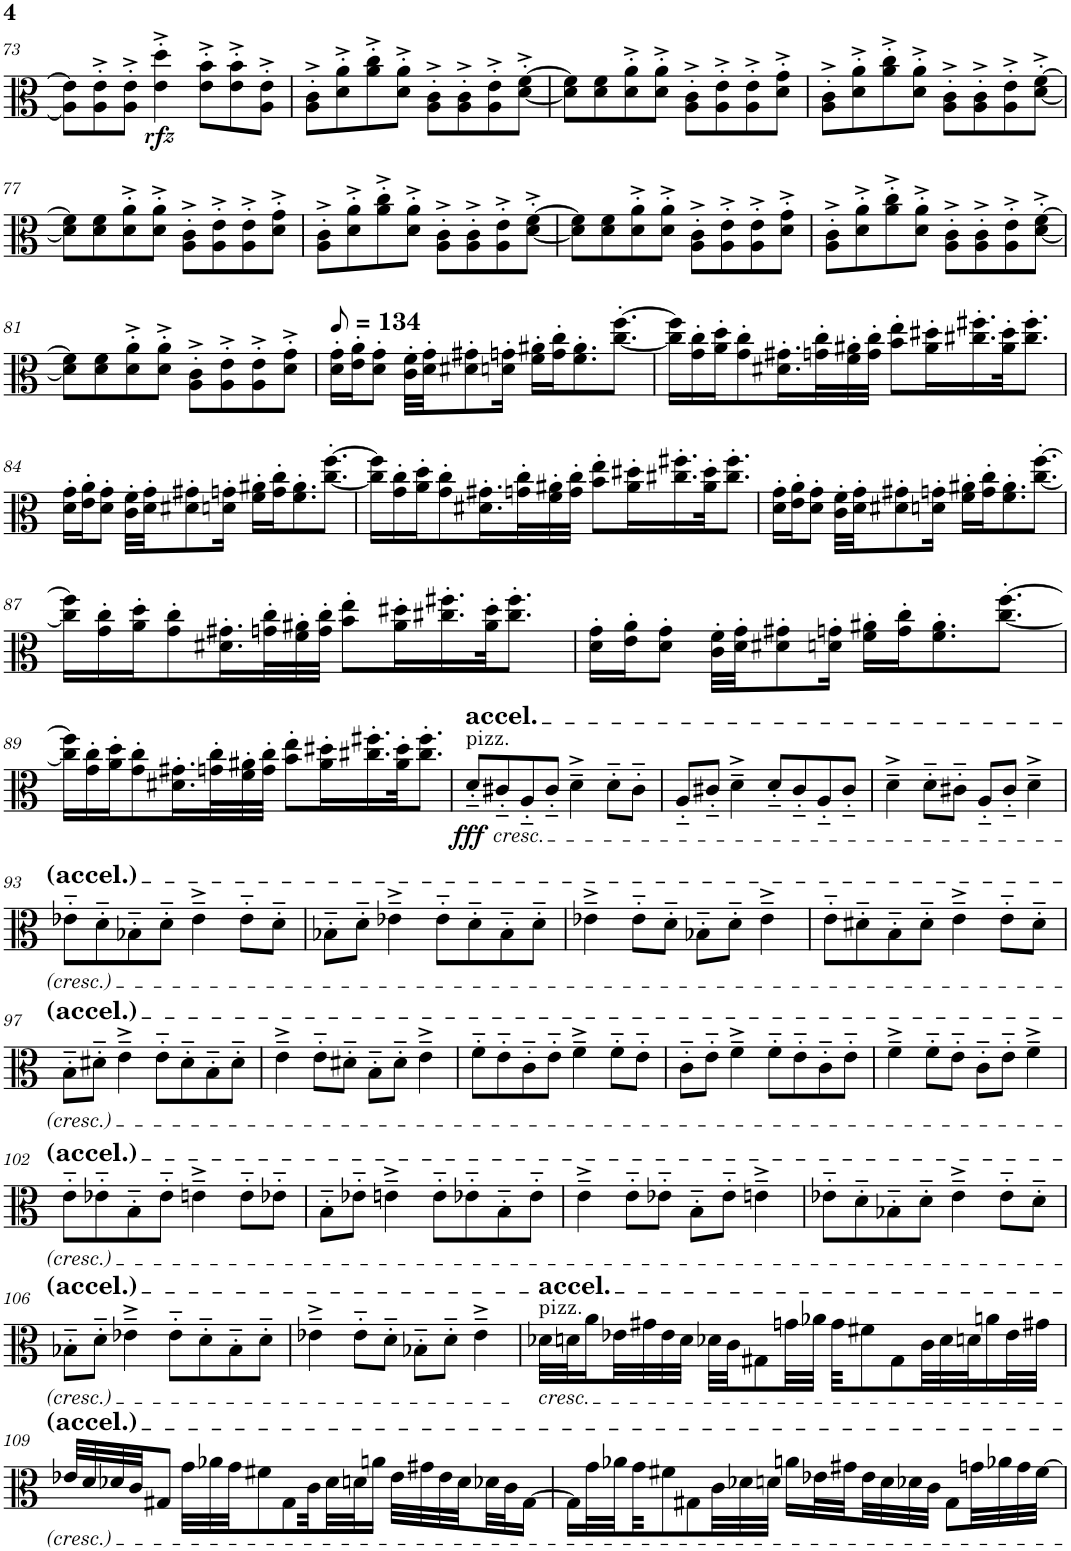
**kern	**dynam
*part1	*part1
*staff1	*staff1
*I"Viola	*
*I'Vla.	*
!!LO:PB:g=z
*clefC3	*
*k[]	*
*M4/4	*
=73	=73
8A\] 8e\]L	.
8A\'^ 8e\'^	.
8A\'^ 8e\'^J	.
!	!LO:DY:b
4e\'^ 4dd\'^	rfz
8e\'^ 8b\'^L	.
8e\'^ 8b\'^	.
8A\'^ 8e\'^J	.
=74	=74
8A\'^ 8c\'^L	.
8d\'^ 8a\'^	.
8a\'^ 8cc\'^	.
8d\'^ 8a\'^J	.
8A\'^ 8c\'^L	.
8A\'^ 8c\'^	.
8A\'^ 8e\'^	.
[8d\'^ [8f\'^J	.
=75	=75
8d\] 8f\]L	.
8d\ 8f\	.
8d\'^ 8a\'^	.
8d\'^ 8a\'^J	.
8A\'^ 8c\'^L	.
8A\'^ 8e\'^	.
8A\'^ 8e\'^	.
8d\'^ 8g\'^J	.
=76	=76
8A\'^ 8c\'^L	.
8d\'^ 8a\'^	.
8a\'^ 8cc\'^	.
8d\'^ 8a\'^J	.
8A\'^ 8c\'^L	.
8A\'^ 8c\'^	.
8A\'^ 8e\'^	.
[8d\'^ [8f\'^J	.
!!LO:LB:g=z
=77	=77
8d\] 8f\]L	.
8d\ 8f\	.
8d\'^ 8a\'^	.
8d\'^ 8a\'^J	.
8A\'^ 8c\'^L	.
8A\'^ 8e\'^	.
8A\'^ 8e\'^	.
8d\'^ 8g\'^J	.
=78	=78
8A\'^ 8c\'^L	.
8d\'^ 8a\'^	.
8a\'^ 8cc\'^	.
8d\'^ 8a\'^J	.
8A\'^ 8c\'^L	.
8A\'^ 8c\'^	.
8A\'^ 8e\'^	.
[8d\'^ [8f\'^J	.
=79	=79
8d\] 8f\]L	.
8d\ 8f\	.
8d\'^ 8a\'^	.
8d\'^ 8a\'^J	.
8A\'^ 8c\'^L	.
8A\'^ 8e\'^	.
8A\'^ 8e\'^	.
8d\'^ 8g\'^J	.
=80	=80
8A\'^ 8c\'^L	.
8d\'^ 8a\'^	.
8a\'^ 8cc\'^	.
8d\'^ 8a\'^J	.
8A\'^ 8c\'^L	.
8A\'^ 8c\'^	.
8A\'^ 8e\'^	.
[8d\'^ [8f\'^J	.
!!LO:LB:g=z
=81	=81
8d\] 8f\]L	.
8d\ 8f\	.
8d\'^ 8a\'^	.
8d\'^ 8a\'^J	.
8A\'^ 8c\'^L	.
8A\'^ 8e\'^	.
8A\'^ 8e\'^	.
8d\'^ 8g\'^J	.
=82	=82
*MM67	*
16d\' 16g\'LL	.
16e\' 16a\'J	.
8d\' 8g\'J	.
32c\' 32f\'LLL	.
32d\' 32g\'JJ	.
8d#X\' 8g#X\'	.
16dn\' 16gn\'Jk	.
16f\' 16a#X\'LL	.
16g\' 16cc\'J	.
8.f\' 8.a#\'	.
[8.cc\' [8.ff\'J	.
=83	=83
16cc\] 16ff\]LL	.
16g\' 16cc\'	.
16a\' 16dd\'J	.
8g\' 8cc\'	.
16.d#X\' 16.g#X\'L	.
32gn\' 32cc\'L	.
32f\' 32a#X\'	.
32g\' 32cc\'JJJ	.
8b\' 8ee\'L	.
16a#\' 16dd#X\'L	.
16.cc#X\' 16.ff#X\'	.
32a#\' 32dd#\'JK	.
8.cc#\' 8.ff#\'J	.
!!LO:LB:g=z
=84	=84
16d\' 16g\'LL	.
16e\' 16a\'J	.
8d\' 8g\'J	.
32c\' 32f\'LLL	.
32d\' 32g\'JJ	.
8d#X\' 8g#X\'	.
16dn\' 16gn\'Jk	.
16f\' 16a#X\'LL	.
16g\' 16cc\'J	.
8.f\' 8.a#\'	.
[8.cc\' [8.ff\'J	.
=85	=85
16cc\] 16ff\]LL	.
16g\' 16cc\'	.
16a\' 16dd\'J	.
8g\' 8cc\'	.
16.d#X\' 16.g#X\'L	.
32gn\' 32cc\'L	.
32f\' 32a#X\'	.
32g\' 32cc\'JJJ	.
8b\' 8ee\'L	.
16a#\' 16dd#X\'L	.
16.cc#X\' 16.ff#X\'	.
32a#\' 32dd#\'JK	.
8.cc#\' 8.ff#\'J	.
=86	=86
16d\' 16g\'LL	.
16e\' 16a\'J	.
8d\' 8g\'J	.
32c\' 32f\'LLL	.
32d\' 32g\'JJ	.
8d#X\' 8g#X\'	.
16dn\' 16gn\'Jk	.
16f\' 16a#X\'LL	.
16g\' 16cc\'J	.
8.f\' 8.a#\'	.
[8.cc\' [8.ff\'J	.
!!LO:LB:g=z
=87	=87
16cc\] 16ff\]LL	.
16g\' 16cc\'	.
16a\' 16dd\'J	.
8g\' 8cc\'	.
16.d#X\' 16.g#X\'L	.
32gn\' 32cc\'L	.
32f\' 32a#X\'	.
32g\' 32cc\'JJJ	.
8b\' 8ee\'L	.
16a#\' 16dd#X\'L	.
16.cc#X\' 16.ff#X\'	.
32a#\' 32dd#\'JK	.
8.cc#\' 8.ff#\'J	.
=88	=88
16d\' 16g\'LL	.
16e\' 16a\'J	.
8d\' 8g\'J	.
32c\' 32f\'LLL	.
32d\' 32g\'JJ	.
8d#X\' 8g#X\'	.
16dn\' 16gn\'Jk	.
16f\' 16a#X\'LL	.
16g\' 16cc\'J	.
8.f\' 8.a#\'	.
[8.cc\' [8.ff\'J	.
!!LO:LB:g=z
=89	=89
16cc\] 16ff\]LL	.
16g\' 16cc\'	.
16a\' 16dd\'J	.
8g\' 8cc\'	.
16.d#X\' 16.g#X\'L	.
32gn\' 32cc\'L	.
32f\' 32a#X\'	.
32g\' 32cc\'JJJ	.
8b\' 8ee\'L	.
16a#\' 16dd#X\'L	.
16.cc#X\' 16.ff#X\'	.
32a#\' 32dd#\'JK	.
8.cc#\' 8.ff#\'J	.
=90	=90
!LO:TX:a:t=pizz.	!
!LO:TX:b:i:t=cresc.	!
!LO:TX:a:t=accel.	!
!	!LO:DY:b
8d'~/L	fff
8c#X'~/	.
8A'~/	.
8c#'~/J	.
4d~^\	.
8d'~\L	.
8c#'~\J	.
=91	=91
8A'~/L	.
8c#X'~/J	.
4d~^\	.
8d'~/L	.
8c#'~/	.
8A'~/	.
8c#'~/J	.
=92	=92
4d~^\	.
8d'~\L	.
8c#X'~\J	.
8A'~/L	.
8c#'~/J	.
4d~^\	.
!!LO:LB:g=z
=93	=93
8e-X'~\L	.
8d'~\	.
8B-X'~\	.
8d'~\J	.
4e-~^\	.
8e-'~\L	.
8d'~\J	.
=94	=94
8B-X'~\L	.
8d'~\J	.
4e-X~^\	.
8e-'~\L	.
8d'~\	.
8B-'~\	.
8d'~\J	.
=95	=95
4e-X~^\	.
8e-'~\L	.
8d'~\J	.
8B-X'~\L	.
8d'~\J	.
4e-~^\	.
=96	=96
8e'~\L	.
8d#X'~\	.
8B'~\	.
8d#'~\J	.
4e~^\	.
8e'~\L	.
8d#'~\J	.
!!LO:LB:g=z
=97	=97
8B'~\L	.
8d#X'~\J	.
4e~^\	.
8e'~\L	.
8d#'~\	.
8B'~\	.
8d#'~\J	.
=98	=98
4e~^\	.
8e'~\L	.
8d#X'~\J	.
8B'~\L	.
8d#'~\J	.
4e~^\	.
=99	=99
8f'~\L	.
8e'~\	.
8c'~\	.
8e'~\J	.
4f~^\	.
8f'~\L	.
8e'~\J	.
=100	=100
8c'~\L	.
8e'~\J	.
4f~^\	.
8f'~\L	.
8e'~\	.
8c'~\	.
8e'~\J	.
=101	=101
4f~^\	.
8f'~\L	.
8e'~\J	.
8c'~\L	.
8e'~\J	.
4f~^\	.
!!LO:LB:g=z
=102	=102
8e'~\L	.
8e-X'~\	.
8B'~\	.
8e-'~\J	.
4en~^\	.
8e'~\L	.
8e-X'~\J	.
=103	=103
8B'~\L	.
8e-X'~\J	.
4en~^\	.
8e'~\L	.
8e-X'~\	.
8B'~\	.
8e-'~\J	.
=104	=104
4e~^\	.
8e'~\L	.
8e-X'~\J	.
8B'~\L	.
8e-'~\J	.
4en~^\	.
=105	=105
8e-X'~\L	.
8d'~\	.
8B-X'~\	.
8d'~\J	.
4e-~^\	.
8e-'~\L	.
8d'~\J	.
!!LO:LB:g=z
=106	=106
8B-X'~\L	.
8d'~\J	.
4e-X~^\	.
8e-'~\L	.
8d'~\	.
8B-'~\	.
8d'~\J	.
=107	=107
4e-X~^\	.
8e-'~\L	.
8d'~\J	.
8B-X'~\L	.
8d'~\J	.
4e-~^\	.
=108	=108
!LO:TX:a:t=pizz.	!
!LO:TX:b:i:t=cresc.	!
!LO:TX:a:t=accel.	!
32d-X\LLL	.
32dn\J	.
16a\	.
32e-X\L	.
32g#X\	.
32e-\	.
32d\JJJ	.
32d-X\LLL	.
32c\JJ	.
8G#X\	.
32gn\LL	.
32a-X\JJJ	.
32g\KKL	.
8f#X\	.
8G#\	.
32c\LL	.
32d-\	.
32dn\J	.
16an\	.
32e-\L	.
32g#X\JJJ	.
!!LO:LB:g=z
=109	=109
32e-X/LLL	.
32d/	.
32d-X/	.
32c/JJ	.
8G#X/J	.
32g\LLL	.
32a-X\	.
32g\JJ	.
8f#X\	.
8G#\	.
32c\LL	.
32d-\	.
32dn\J	.
16an\JJ	.
32e-\LLL	.
32g#X\	.
32e-\	.
32d\	.
32d-X\	.
32c\J	.
[16G#\JJ	.
=110	=110
16G#\LL]	.
32g\L	.
32a-X\	.
32g\JJ	.
8f#X\	.
8G#X\	.
32c\LL	.
32d-X\	.
32dn\JJJ	.
16an\LL	.
32e-X\L	.
32g#X\	.
32e-\	.
32d\	.
32d-X\	.
32c\JJJ	.
8G#\L	.
32gn\LL	.
32a-X\	.
32g\	.
[32f#\JJJ	.
=	=
*-	*-
